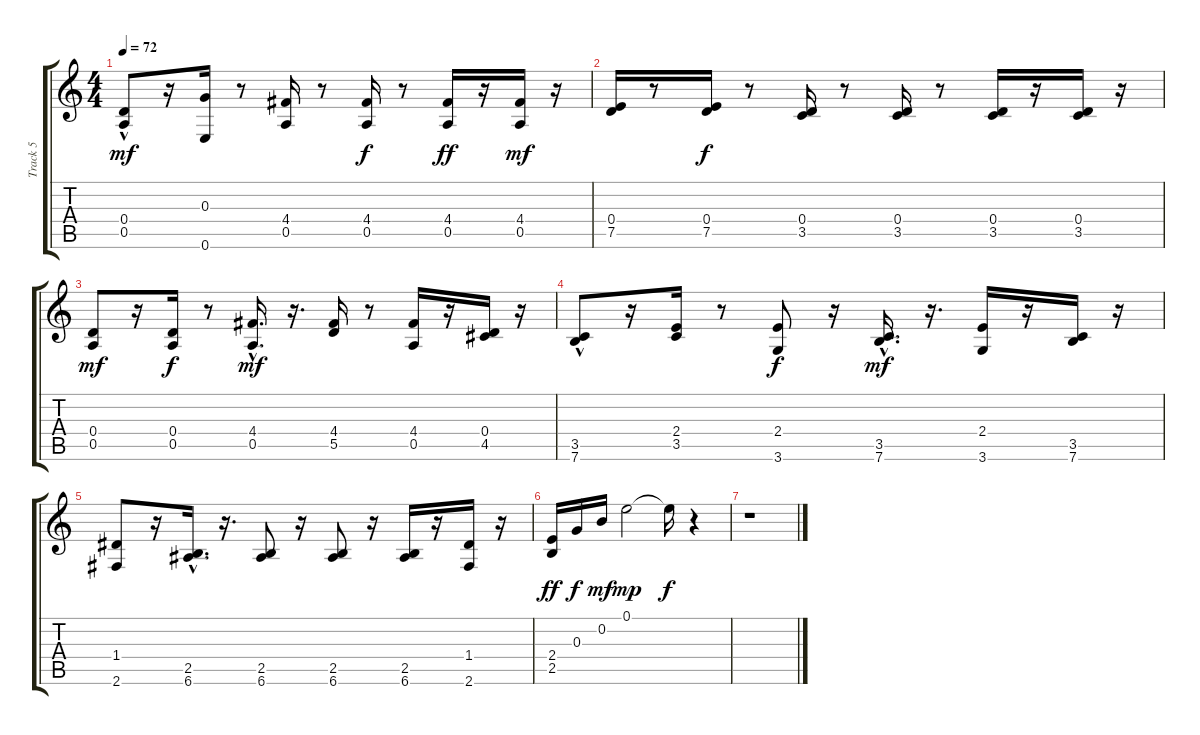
\track ("Track 5" "Track 5") {instrument electricguitarclean}
\staff {score tabs}
\tuning (E4 B3 G3 D3 A2 E2) {hide}
\ts (4 4)
\tempo 72
\clef g2
\ks c
(0.4{hac} 0.5).8{dy mf} r.16 (0.3 0.6).16 r.8 (4.4 0.5).16 r.8 (4.4 0.5).16{dy f} r.8 (4.4 0.5).16{dy ff} r.16 (4.4 0.5).16{dy mf} r.16 |
(0.4 7.5).16 r.8 (0.4 7.5).16{dy f} r.8 (0.4 3.5).16 r.8 (0.4 3.5).16 r.8 (0.4 3.5).16 r.16 (0.4 3.5).16 r.16 |
(0.4 0.5).8{dy mf} r.16 (0.4 0.5).16{dy f} r.8 (4.4{hac} 0.5{hac}).16{d dy mf} r.16{d} (4.4 5.5).16 r.8 (4.4 0.5).16 r.16 (0.4 4.5).16 r.16 |
(3.5 7.6{hac}).8 r.16 (2.4 3.5).16 r.8 (2.4 3.6).8{dy f} r.16 (3.5{hac} 7.6{hac}).16{d dy mf} r.16{d} (2.4 3.6).16 r.16 (3.5 7.6).16 r.16 |
(1.4 2.6).8 r.16 (2.5 6.6{hac}).16{d} r.16{d} (2.5 6.6).8 r.16 (2.5 6.6).8 r.16 (2.5 6.6).16 r.16 (1.4 2.6).16 r.16 |
(2.4 2.5).16{dy ff} 0.3.16{dy f} 0.2.16{dy mf} 0.1.2{dy mp} 0.1{t}.16{dy f} r.4 |
r.1
